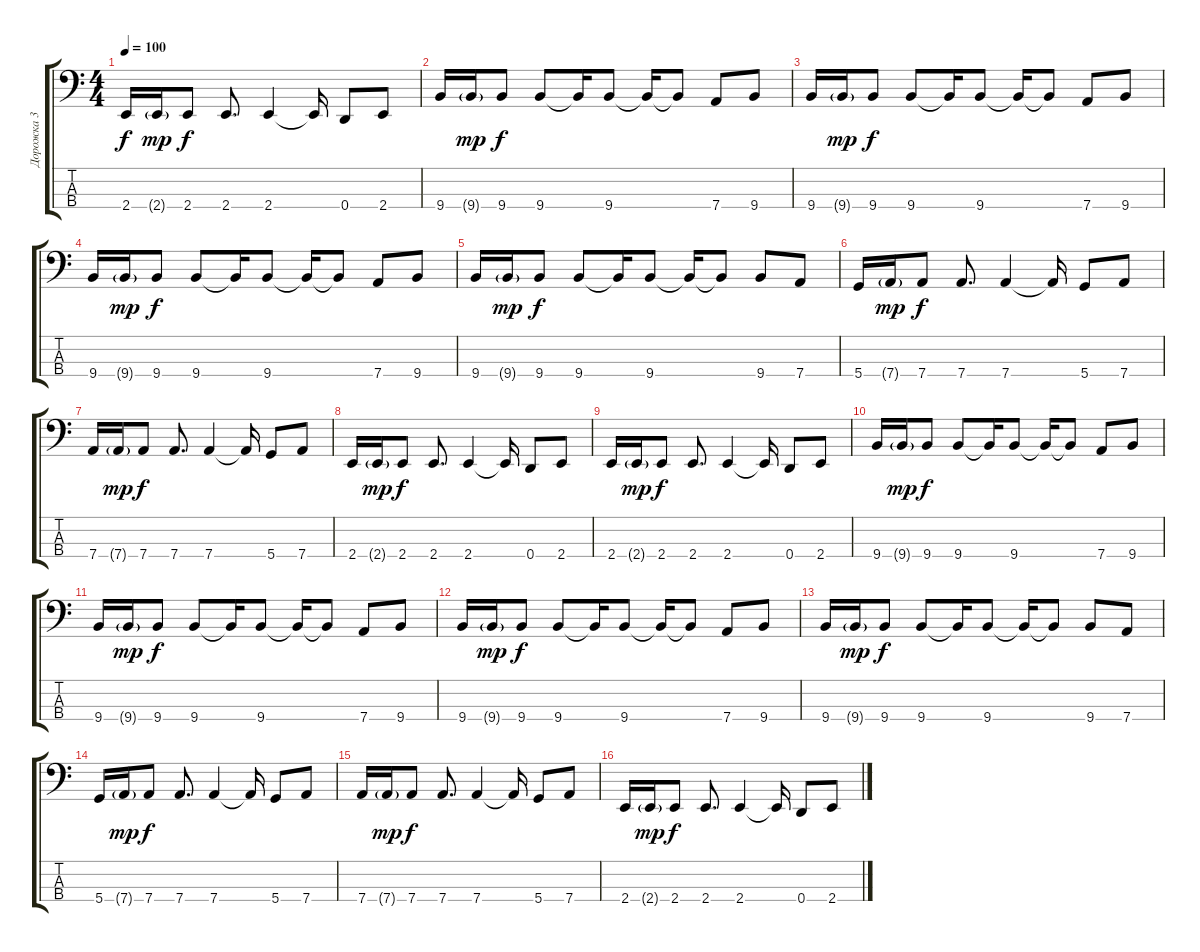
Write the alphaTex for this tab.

\track ("Дорожка 3" "Дорожка 3") {instrument electricbassfinger}
\staff {score tabs}
\tuning (G2 D2 A1 D1) {hide}
\ts (4 4)
\tempo 100
\clef f4
\ks c
2.4.16{dy f} 2.4{g}.16{dy mp} 2.4.8{dy f} 2.4.8{d} 2.4.4 2.4{t}.16 0.4.8 2.4.8 |
9.4.16 9.4{g}.16{dy mp} 9.4.8{dy f} 9.4.8 9.4{t}.16 9.4.8 9.4{t}.16 9.4{t}.8 7.4.8 9.4.8 |
9.4.16 9.4{g}.16{dy mp} 9.4.8{dy f} 9.4.8 9.4{t}.16 9.4.8 9.4{t}.16 9.4{t}.8 7.4.8 9.4.8 |
9.4.16 9.4{g}.16{dy mp} 9.4.8{dy f} 9.4.8 9.4{t}.16 9.4.8 9.4{t}.16 9.4{t}.8 7.4.8 9.4.8 |
9.4.16 9.4{g}.16{dy mp} 9.4.8{dy f} 9.4.8 9.4{t}.16 9.4.8 9.4{t}.16 9.4{t}.8 9.4.8 7.4.8 |
5.4.16 7.4{g}.16{dy mp} 7.4.8{dy f} 7.4.8{d} 7.4.4 7.4{t}.16 5.4.8 7.4.8 |
7.4.16 7.4{g}.16{dy mp} 7.4.8{dy f} 7.4.8{d} 7.4.4 7.4{t}.16 5.4.8 7.4.8 |
2.4.16 2.4{g}.16{dy mp} 2.4.8{dy f} 2.4.8{d} 2.4.4 2.4{t}.16 0.4.8 2.4.8 |
2.4.16 2.4{g}.16{dy mp} 2.4.8{dy f} 2.4.8{d} 2.4.4 2.4{t}.16 0.4.8 2.4.8 |
9.4.16 9.4{g}.16{dy mp} 9.4.8{dy f} 9.4.8 9.4{t}.16 9.4.8 9.4{t}.16 9.4{t}.8 7.4.8 9.4.8 |
9.4.16 9.4{g}.16{dy mp} 9.4.8{dy f} 9.4.8 9.4{t}.16 9.4.8 9.4{t}.16 9.4{t}.8 7.4.8 9.4.8 |
9.4.16 9.4{g}.16{dy mp} 9.4.8{dy f} 9.4.8 9.4{t}.16 9.4.8 9.4{t}.16 9.4{t}.8 7.4.8 9.4.8 |
9.4.16 9.4{g}.16{dy mp} 9.4.8{dy f} 9.4.8 9.4{t}.16 9.4.8 9.4{t}.16 9.4{t}.8 9.4.8 7.4.8 |
5.4.16 7.4{g}.16{dy mp} 7.4.8{dy f} 7.4.8{d} 7.4.4 7.4{t}.16 5.4.8 7.4.8 |
7.4.16 7.4{g}.16{dy mp} 7.4.8{dy f} 7.4.8{d} 7.4.4 7.4{t}.16 5.4.8 7.4.8 |
2.4.16 2.4{g}.16{dy mp} 2.4.8{dy f} 2.4.8{d} 2.4.4 2.4{t}.16 0.4.8 2.4.8
